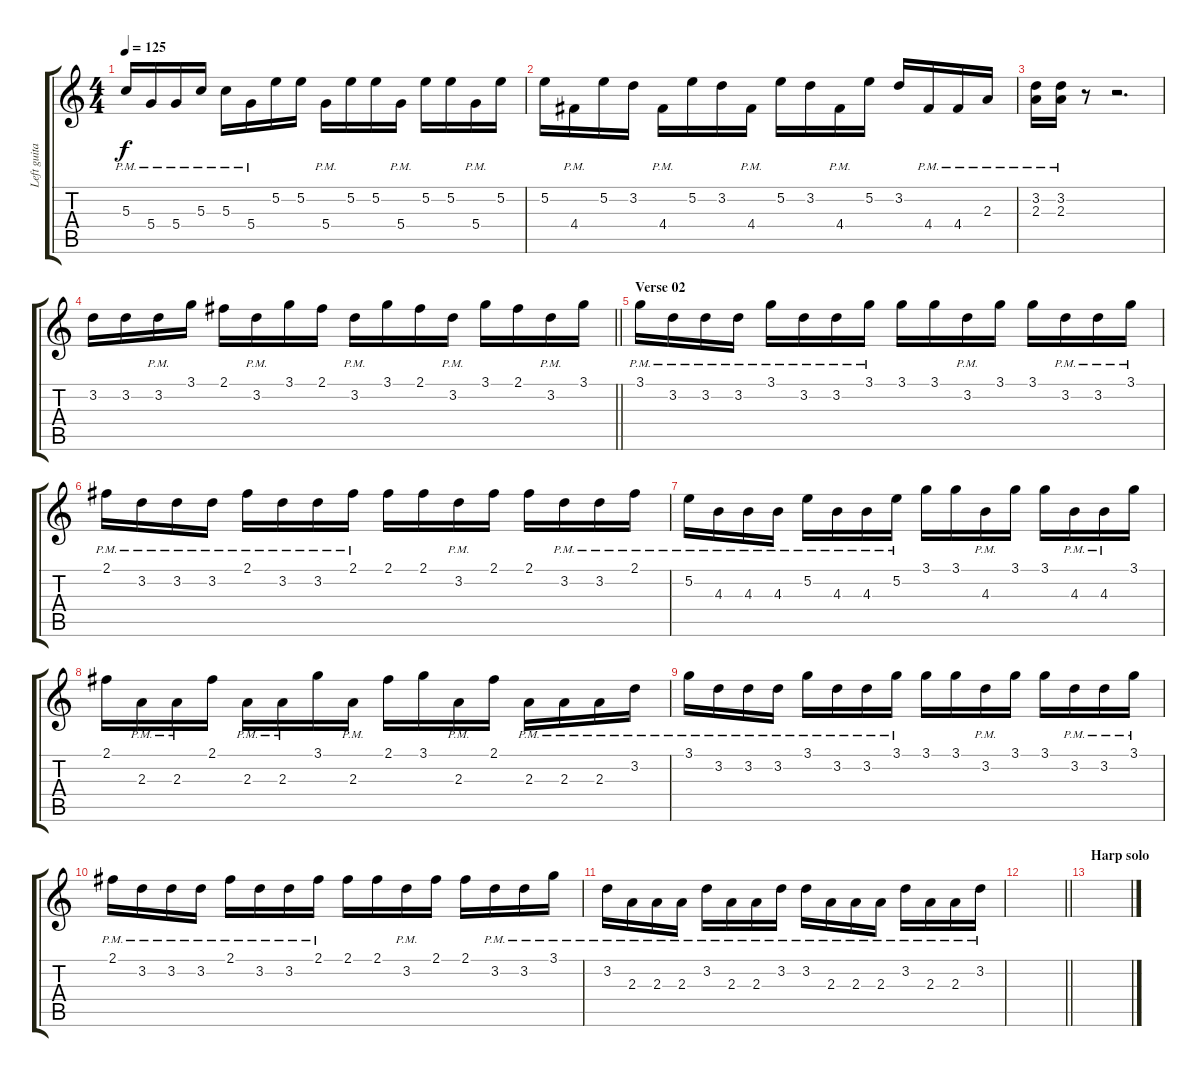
\track ("Left guitar" "Left guita") {instrument distortionguitar}
\staff {score tabs}
\tuning (E4 B3 G3 D3 A2 D2) {hide}
\ts (4 4)
\tempo 125
\clef g2
\ks c
5.3{pm}.16{dy f} 5.4{pm}.16 5.4{pm}.16 5.3{pm}.16 5.3{pm}.16 5.4{pm}.16 5.2.16 5.2.16 5.4{pm}.16 5.2.16 5.2.16 5.4{pm}.16 5.2.16 5.2.16 5.4{pm}.16 5.2.16 |
5.2.16 4.4{pm}.16 5.2.16 3.2.16 4.4{pm}.16 5.2.16 3.2.16 4.4{pm}.16 5.2.16 3.2.16 4.4{pm}.16 5.2.16 3.2.16 4.4{pm}.16 4.4{pm}.16 2.3{pm}.16 |
(3.2{pm} 2.3{pm}).16 (3.2{pm} 2.3{pm}).16 r.8 r.2{d} |
\barLineRight lightlight
3.2.16{volume 5} 3.2.16 3.2{pm}.16 3.1.16 2.1.16 3.2{pm}.16 3.1.16 2.1.16 3.2{pm}.16{volume 8} 3.1.16 2.1.16 3.2{pm}.16 3.1.16 2.1.16 3.2{pm}.16 3.1.16 |
\section ("" "Verse 02")
3.1{pm}.16 3.2{pm}.16 3.2{pm}.16 3.2{pm}.16 3.1{pm}.16 3.2{pm}.16 3.2{pm}.16 3.1{pm}.16 3.1.16 3.1.16 3.2{pm}.16 3.1.16 3.1.16 3.2{pm}.16 3.2{pm}.16 3.1{pm}.16 |
2.1{pm}.16 3.2{pm}.16 3.2{pm}.16 3.2{pm}.16 2.1{pm}.16 3.2{pm}.16 3.2{pm}.16 2.1{pm}.16 2.1.16 2.1.16 3.2{pm}.16 2.1.16 2.1.16 3.2{pm}.16 3.2{pm}.16 2.1{pm}.16 |
5.2{pm}.16 4.3{pm}.16 4.3{pm}.16 4.3{pm}.16 5.2{pm}.16 4.3{pm}.16 4.3{pm}.16 5.2{pm}.16 3.1.16 3.1.16 4.3{pm}.16 3.1.16 3.1.16 4.3{pm}.16 4.3{pm}.16 3.1.16 |
2.1.16 2.3{pm}.16 2.3{pm}.16 2.1.16 2.3{pm}.16 2.3{pm}.16 3.1.16 2.3{pm}.16 2.1.16 3.1.16 2.3{pm}.16 2.1.16 2.3{pm}.16 2.3{pm}.16 2.3{pm}.16 3.2{pm}.16 |
3.1{pm}.16 3.2{pm}.16 3.2{pm}.16 3.2{pm}.16 3.1{pm}.16 3.2{pm}.16 3.2{pm}.16 3.1{pm}.16 3.1.16 3.1.16 3.2{pm}.16 3.1.16 3.1.16 3.2{pm}.16 3.2{pm}.16 3.1{pm}.16 |
2.1{pm}.16 3.2{pm}.16 3.2{pm}.16 3.2{pm}.16 2.1{pm}.16 3.2{pm}.16 3.2{pm}.16 2.1{pm}.16 2.1.16 2.1.16 3.2{pm}.16 2.1.16 2.1.16 3.2{pm}.16 3.2{pm}.16 3.1{pm}.16 |
3.2{pm}.16 2.3{pm}.16 2.3{pm}.16 2.3{pm}.16 3.2{pm}.16 2.3{pm}.16 2.3{pm}.16 3.2{pm}.16 3.2{pm}.16 2.3{pm}.16 2.3{pm}.16 2.3{pm}.16 3.2{pm}.16 2.3{pm}.16 2.3{pm}.16 3.2{pm}.16 |
\barLineRight lightlight
|
\section ("" "Harp solo")
